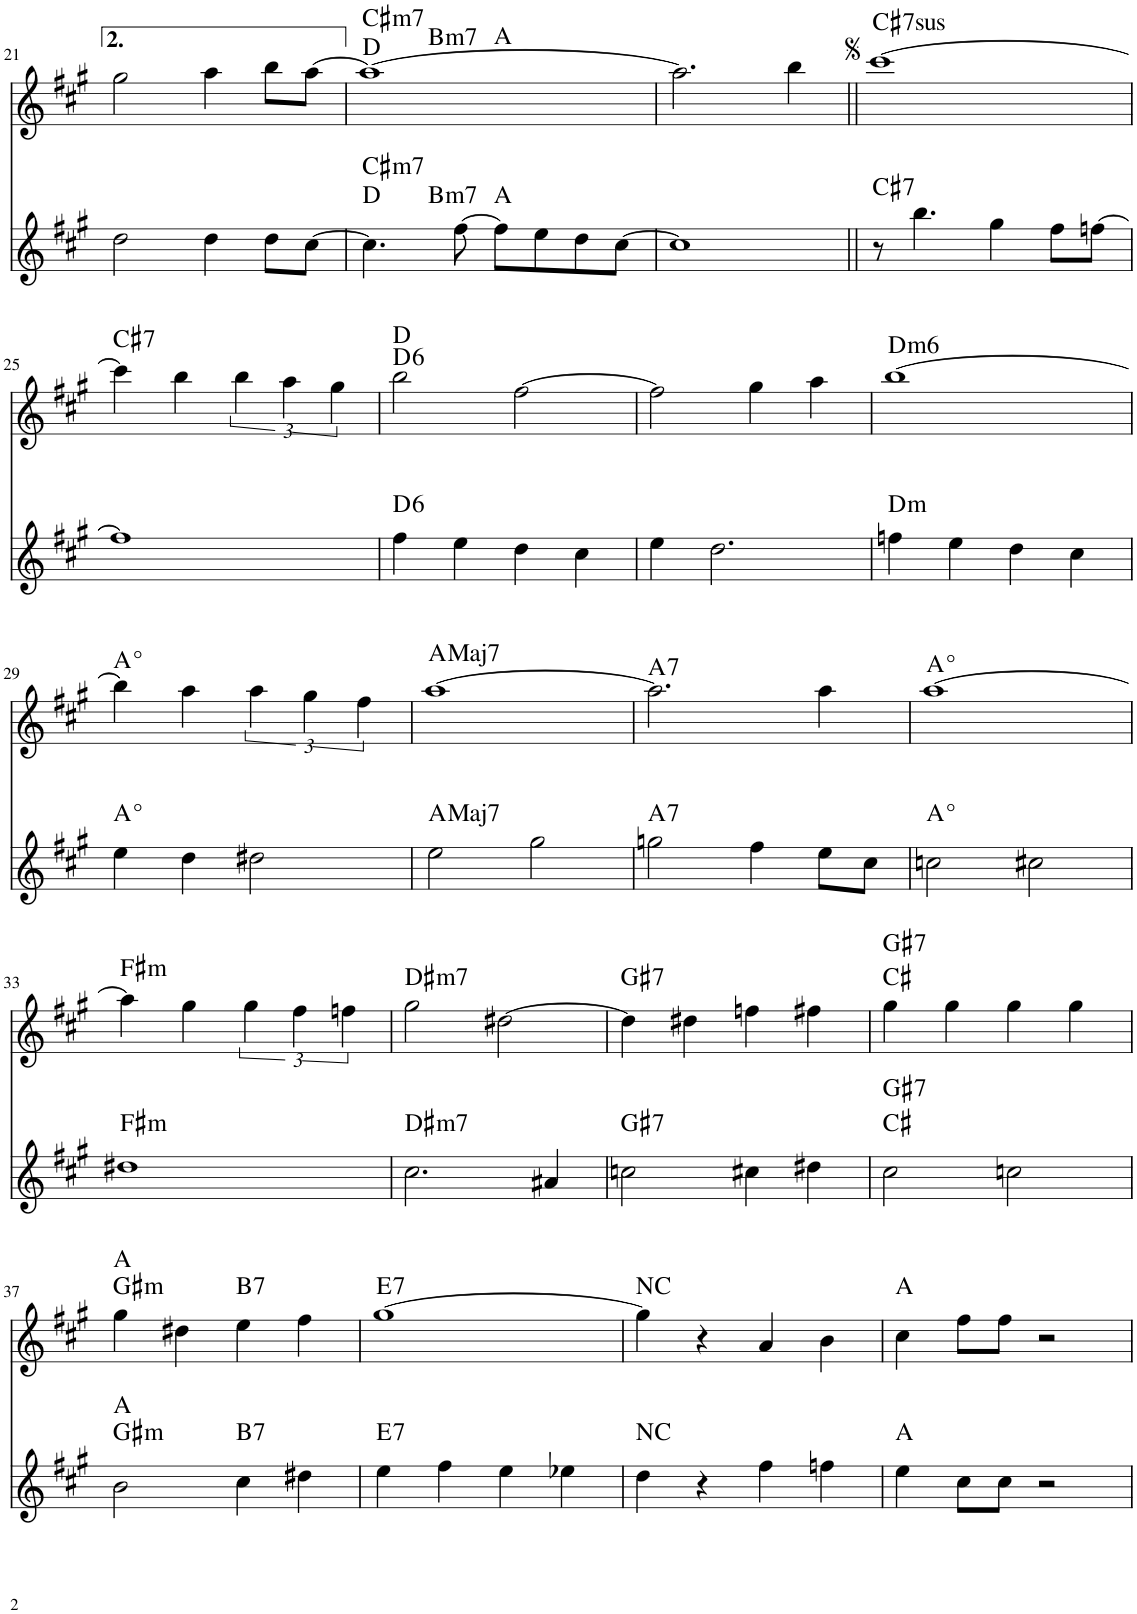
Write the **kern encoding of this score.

**kern	**kern	**harte
*part2	*part1	*part1
*staff2	*staff1	*
*I"Alto Saxophone	*I"Alto Saxophone	*
*I'A Sax	*I'A Sax	*
!!LO:PB:g=z
*clefG2	*clefG2	*
*Trd5c9	*Trd5c9	*
*k[f#c#g#]	*k[f#c#g#]	*
*M4/4	*M4/4	*
=21	=21	=21
2dd\	2gg#\	.
4dd\	4aa\	.
8dd\L	8bb\L	.
[8cc#\J	[8aa\J	.
=22	=22	=22
!	!	!LO:H:n=2:kt=m7
*	*^	*
*	*	*^	*
4.cc#\]	1aa_	4ryy	2ryy	D:maj C#:min7
!	!	!	!	!LO:H:kt=m7
.	.	2.ryy	.	B:min7
[8ff#\	.	.	.	.
8ff#\L]	.	.	2ryy	A:maj
8ee\	.	.	.	.
8dd\	.	.	.	.
[8cc#\J	.	.	.	.
*	*v	*v	*v	*
=23	=23	=23
1cc#]	2.aa\]	.
.	4bb\	.
=24||	=24||	=24||
!	!	!LO:H:kt=7sus
8r	[1ccc#	C#:sus4(7)
4.bb\	.	.
4gg#\	.	.
8ff#\L	.	.
[8ffn\J	.	.
!!LO:LB:g=z
=25	=25	=25
!	!	!LO:H:kt=7
1ff]	4ccc#\]	C#:7
.	4bb\	.
.	6bb\	.
.	6aa\	.
.	6gg#\	.
=26	=26	=26
!	!	!LO:H:n=1:kt=6
4ff#\	2bb\	D:maj6 D:maj
4ee\	.	.
4dd\	[2ff#\	.
4cc#\	.	.
=27	=27	=27
4ee\	2ff#\]	.
2.dd\	.	.
.	4gg#\	.
.	4aa\	.
=28	=28	=28
!	!	!LO:H:kt=m6
4ffn\	[1bb	D:min6
4ee\	.	.
4dd\	.	.
4cc#\	.	.
!!LO:LB:g=z
=29	=29	=29
!	!	!LO:H:kt=°
4ee\	4bb\]	.
4dd\	4aa\	.
2dd#X\	6aa\	.
.	6gg#\	.
.	6ff#\	.
=30	=30	=30
!	!	!LO:H:kt=Maj7
2ee\	[1aa	A:maj7
2gg#\	.	.
=31	=31	=31
!	!	!LO:H:kt=7
2ggn\	2.aa\]	A:7
4ff#\	.	.
8ee\L	4aa\	.
8cc#\J	.	.
=32	=32	=32
!	!	!LO:H:kt=°
2ccn\	[1aa	.
2cc#X\	.	.
!!LO:LB:g=z
=33	=33	=33
!	!	!LO:H:kt=m
1dd#X	4aa\]	F#:min
.	4gg#\	.
.	6gg#\	.
.	6ff#\	.
.	6ffn\	.
=34	=34	=34
!	!	!LO:H:kt=m7
2.cc#\	2gg#\	D#:min7
.	[2dd#X\	.
4a#X/	.	.
=35	=35	=35
!	!	!LO:H:kt=7
2ccn\	4dd#\]	G#:7
.	4dd#X\	.
4cc#X\	4ffn\	.
4dd#X\	4ff#X\	.
=36	=36	=36
!	!	!LO:H:n=2:kt=7
2cc#\	4gg#\	C#:maj G#:7
.	4gg#\	.
2ccn\	4gg#\	.
.	4gg#\	.
!!LO:LB:g=z
=37	=37	=37
!	!	!LO:H:n=1:kt=m
2b\	4gg#\	G#:min A:maj
.	4dd#X\	.
!	!	!LO:H:kt=7
4cc#\	4ee\	B:7
4dd#X\	4ff#\	.
=38	=38	=38
!	!	!LO:H:kt=7
4ee\	[1gg#	E:7
4ff#\	.	.
4ee\	.	.
4ee-X\	.	.
=39	=39	=39
!	!	!LO:H:kt=NC
4dd\	4gg#\]	N
4r	4r	.
4ff#\	4a/	.
4ffn\	4b\	.
=40	=40	=40
4ee\	4cc#\	A:maj
8cc#\L	8ff#\L	.
8cc#\J	8ff#\J	.
2r	2r	.
=	=	=
*-	*-	*-
